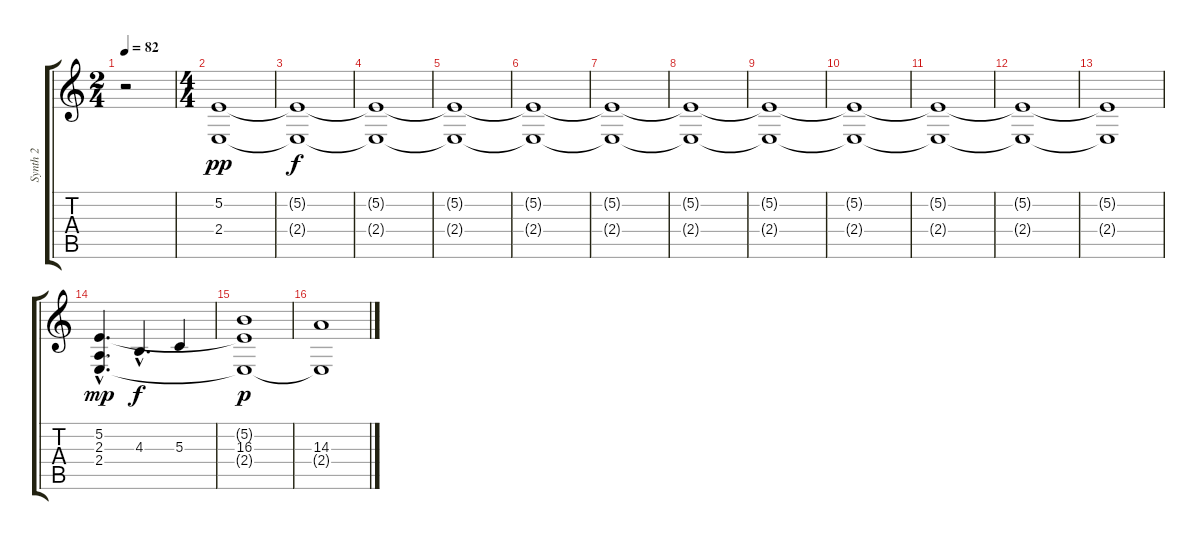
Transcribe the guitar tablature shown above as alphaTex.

\track ("Synth 2" "Synth 2") {instrument pad2warm}
\staff {score tabs}
\tuning (E4 B3 G3 D3 A2 E2) {hide}
\ts (2 4)
\tempo 82
\clef g2
\ks c
r.2{dy pp instrument pad2warm} |
\ts (4 4)
(5.2 2.4).1 |
(5.2{t} 2.4{t}).1{dy f} |
(5.2{t} 2.4{t}).1 |
(5.2{t} 2.4{t}).1 |
(5.2{t} 2.4{t}).1 |
(5.2{t} 2.4{t}).1 |
(5.2{t} 2.4{t}).1 |
(5.2{t} 2.4{t}).1 |
(5.2{t} 2.4{t}).1 |
(5.2{t} 2.4{t}).1 |
(5.2{t} 2.4{t}).1 |
(5.2{t} 2.4{t}).1 |
(5.2 2.3{hac} 2.4).4{d dy mp} 4.3{hac}.4{d dy f} 5.3.4 |
(5.2{t} 16.3 2.4{t}).1{dy p} |
(14.3 2.4{t}).1
